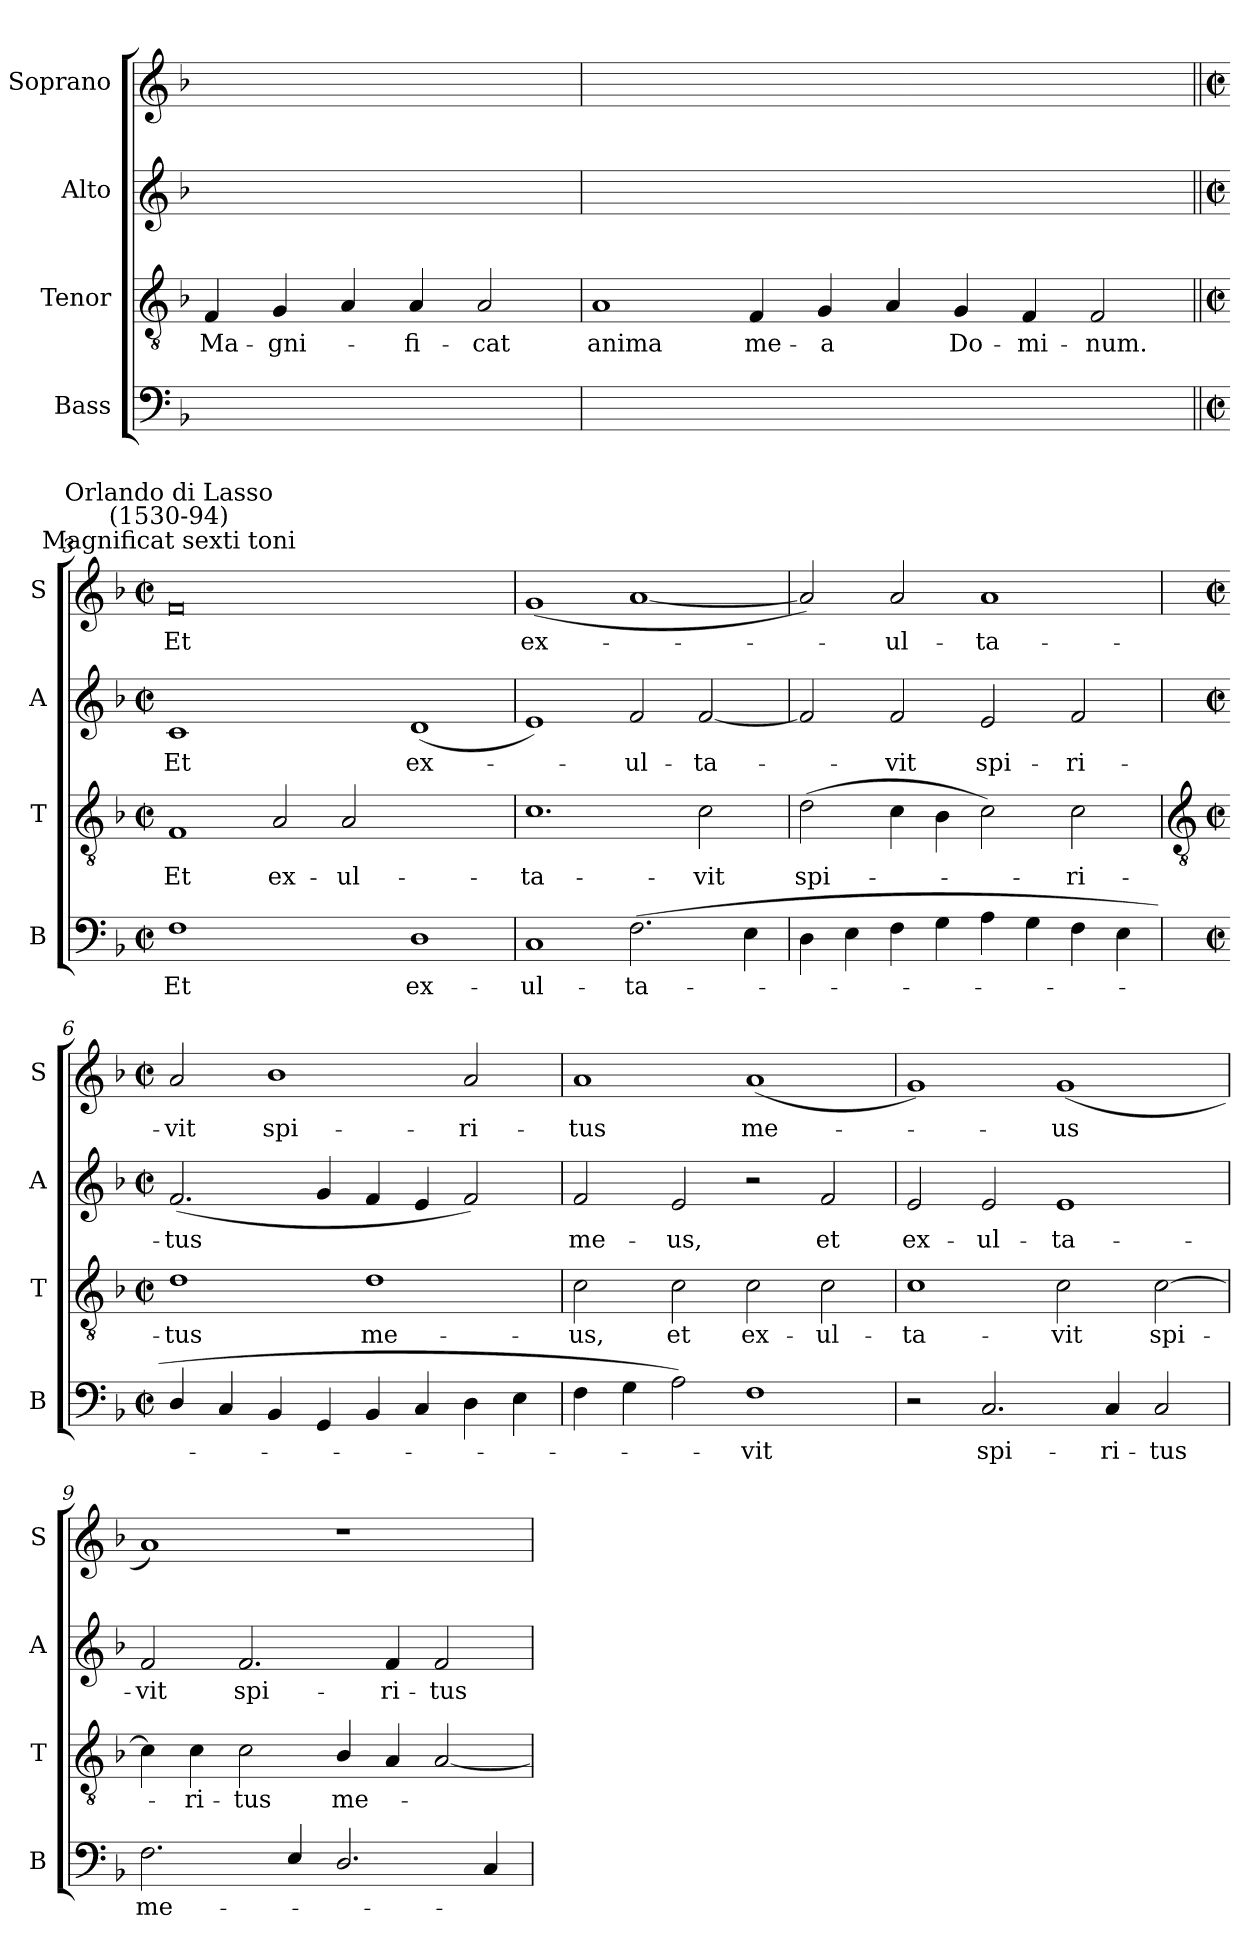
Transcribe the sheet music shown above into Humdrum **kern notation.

**kern	**text	**kern	**text	**kern	**text	**kern	**text
*part4	*part4	*part3	*part3	*part2	*part2	*part1	*part1
*staff4	*staff4	*staff3	*staff3	*staff2	*staff2	*staff1	*staff1
*I"Bass	*	*I"Tenor	*	*I"Alto	*	*I"Soprano	*
*I'B	*	*I'T	*	*I'A	*	*I'S	*
*clefF4	*	*clefGv2	*	*clefG2	*	*clefG2	*
*k[b-]	*	*k[b-]	*	*k[b-]	*	*k[b-]	*
*F:	*	*F:	*	*F:	*	*F:	*
=1	=1	=1	=1	=1	=1	=1	=1
!	!	!	!LO:LY:b	!	!	!	!
1ryy	.	4F	Ma-	1ryy	.	1ryy	.
!	!	!	!LO:LY:b	!	!	!	!
.	.	4G	-gni-	.	.	.	.
.	.	4A	.	.	.	.	.
!	!	!	!LO:LY:b	!	!	!	!
.	.	4A	fi-	.	.	.	.
!	!	!	!LO:LY:b	!	!	!	!
2ryy	.	2A	-cat	2ryy	.	2ryy	.
=2	=2	=2	=2	=2	=2	=2	=2
!	!	!	!LO:LY:b	!	!	!	!
1ryy	.	1A	anima	1ryy	.	1ryy	.
!	!	!	!LO:LY:b	!	!	!	!
2ryy	.	4F	me-	2ryy	.	2ryy	.
!	!	!	!LO:LY:b	!	!	!	!
.	.	4G	-a	.	.	.	.
2ryy	.	4A	.	2ryy	.	2ryy	.
!	!	!	!LO:LY:b	!	!	!	!
.	.	4G	Do-	.	.	.	.
!	!	!	!LO:LY:b	!	!	!	!
2.ryy	.	4F	-mi-	2.ryy	.	2.ryy	.
!	!	!	!LO:LY:b	!	!	!	!
.	.	2F	-num.	.	.	.	.
=3||	=3||	=3||	=3||	=3||	=3||	=3||	=3||
*M4/2	*	*M4/2	*	*M4/2	*	*M4/2	*
*met(c|)	*	*met(c|)	*	*met(c|)	*	*met(c|)	*
!	!	!	!	!	!	!LO:TX:a:cj:t=Magnificat sexti toni	!
!	!	!	!	!	!	!LO:TX:a:cj:t=Orlando di Lasso\n(1530-94)	!
!	!LO:LY:b	!	!LO:LY:b	!	!LO:LY:b	!	!LO:LY:b
1F	Et	1F	Et	1c	Et	0f	Et
!	!	!	!LO:LY:b	!	!	!	!
1ryy	.	2A	ex-	1ryy	.	.	.
!	!	!	!LO:LY:b	!	!	!	!
.	.	2A	-ul-	.	.	.	.
!	!LO:LY:b	!	!	!	!LO:LY:b	!	!
1D	ex-	1ryy	.	(<1d	ex-	1ryy	.
=4	=4	=4	=4	=4	=4	=4	=4
!	!LO:LY:b	!	!LO:LY:b	!	!	!	!LO:LY:b
1C	-ul-	1.c	-ta-	1e)	.	(<1g	ex-
!	!LO:LY:b	!	!	!	!LO:LY:b	!	!
(>2.F	-ta-	.	.	2f	ul-	[1a	.
!	!	!	!LO:LY:b	!	!LO:LY:b	!	!
.	.	2c	-vit	[2f	-ta-	.	.
4E	.	.	.	.	.	.	.
=5	=5	=5	=5	=5	=5	=5	=5
!	!	!	!LO:LY:b	!	!	!	!
4D	.	(>2d	spi-	2f]	.	2a])	.
4E	.	.	.	.	.	.	.
!	!	!	!	!	!LO:LY:b	!	!LO:LY:b
4F	.	4c	.	2f	vit	2a	ul-
4G	.	4B-	.	.	.	.	.
!	!	!	!	!	!LO:LY:b	!	!LO:LY:b
4A	.	2c)	.	2e	spi-	1a	-ta-
4G	.	.	.	.	.	.	.
!	!	!	!LO:LY:b	!	!LO:LY:b	!	!
4F	.	2c	ri-	2f	-ri-	.	.
4E	.	.	.	.	.	.	.
!!LO:LB:g=z
=6	=6	=6	=6	=6	=6	=6	=6
*	*	*clefGv2	*	*	*	*	*
*M4/2	*	*M4/2	*	*M4/2	*	*M4/2	*
*met(c|)	*	*met(c|)	*	*met(c|)	*	*met(c|)	*
!	!	!	!LO:LY:b	!	!LO:LY:b	!	!LO:LY:b
4D/	.	1d	-tus	(<2.f	-tus	2a	-vit
4C	.	.	.	.	.	.	.
!	!	!	!	!	!	!	!LO:LY:b
4BB-	.	.	.	.	.	1b-	spi-
4GG	.	.	.	4g	.	.	.
!	!	!	!LO:LY:b	!	!	!	!
4BB-	.	1d	me-	4f	.	.	.
4C	.	.	.	4e	.	.	.
!	!	!	!	!	!	!	!LO:LY:b
4D	.	.	.	2f)	.	2a	-ri-
4E	.	.	.	.	.	.	.
=7	=7	=7	=7	=7	=7	=7	=7
!	!	!	!LO:LY:b	!	!LO:LY:b	!	!LO:LY:b
4F	.	2c	-us,	2f	me-	1a	-tus
4G	.	.	.	.	.	.	.
!	!	!	!LO:LY:b	!	!LO:LY:b	!	!
2A)	.	2c	et	2e	-us,	.	.
!	!LO:LY:b	!	!LO:LY:b	!	!	!	!LO:LY:b
1F	vit	2c	ex-	2r	.	(<1a	me-
!	!	!	!LO:LY:b	!	!LO:LY:b	!	!
.	.	2c	-ul-	2f	et	.	.
=8	=8	=8	=8	=8	=8	=8	=8
!	!	!	!LO:LY:b	!	!LO:LY:b	!	!
2r	.	1c	-ta-	2e	ex-	1g)	.
!	!LO:LY:b	!	!	!	!LO:LY:b	!	!
2.C	spi-	.	.	2e	-ul-	.	.
!	!	!	!LO:LY:b	!	!LO:LY:b	!	!LO:LY:b
.	.	2c	-vit	1e	-ta-	(<1g	us
!	!LO:LY:b	!	!	!	!	!	!
4C	-ri-	.	.	.	.	.	.
!	!LO:LY:b	!	!LO:LY:b	!	!	!	!
2C	-tus	[2c	spi-	.	.	.	.
=9	=9	=9	=9	=9	=9	=9	=9
!	!LO:LY:b	!	!	!	!LO:LY:b	!	!
2.F	me-	4c]	.	2f	-vit	1a)	.
!	!	!	!LO:LY:b	!	!	!	!
.	.	4c	ri-	.	.	.	.
!	!	!	!LO:LY:b	!	!LO:LY:b	!	!
.	.	2c	-tus	2.f	spi-	.	.
4E/	.	.	.	.	.	.	.
!	!	!	!LO:LY:b	!	!	!	!
2.D/	.	4B-/	me-	.	.	1r	.
!	!	!	!	!	!LO:LY:b	!	!
.	.	4A	.	4f	-ri-	.	.
!	!	!	!	!	!LO:LY:b	!	!
.	.	[2A	.	2f	-tus	.	.
4C	.	.	.	.	.	.	.
=	=	=	=	=	=	=	=
*-	*-	*-	*-	*-	*-	*-	*-
